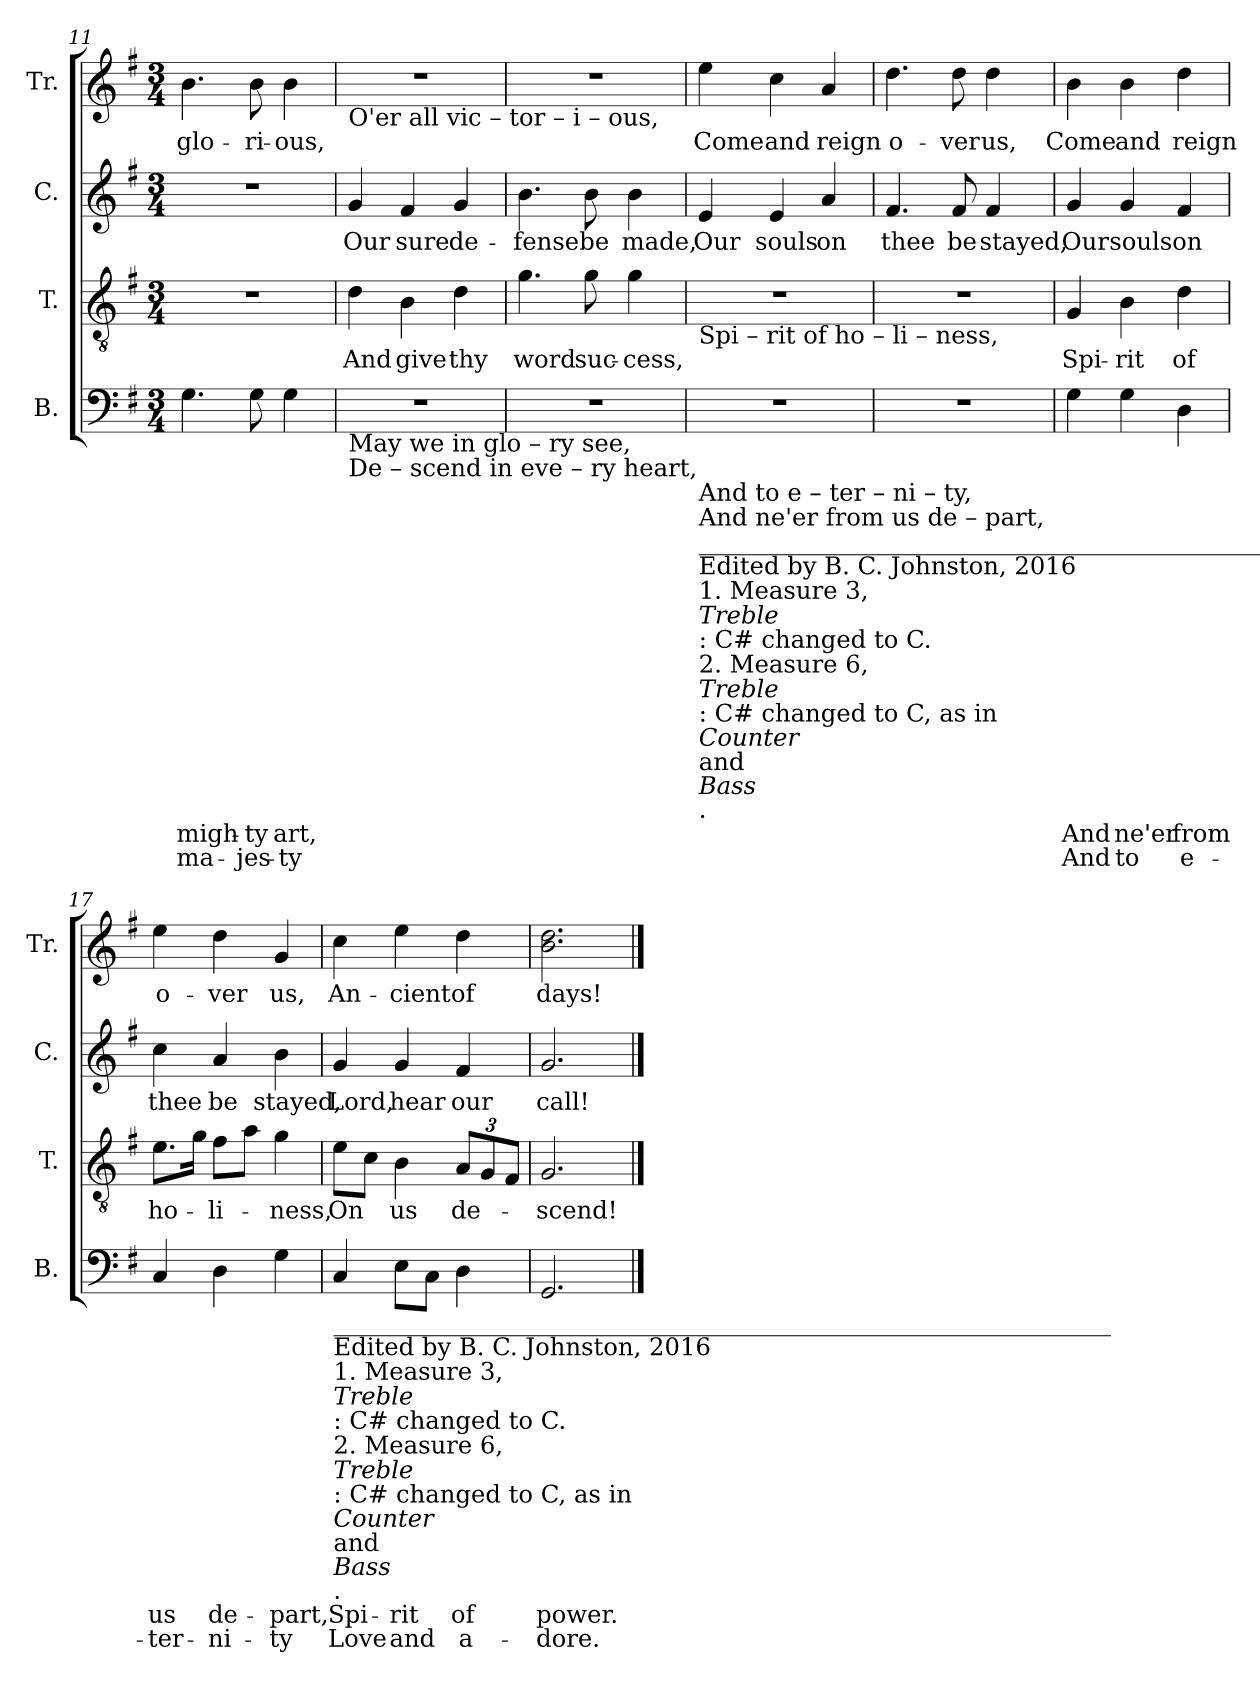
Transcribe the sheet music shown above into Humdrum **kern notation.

**kern	**text	**text	**kern	**text	**kern	**text	**kern	**text
*part4	*part4	*part4	*part3	*part3	*part2	*part2	*part1	*part1
*staff4	*staff4	*staff4	*staff3	*staff3	*staff2	*staff2	*staff1	*staff1
*I"B.	*	*	*I"T.	*	*I"C.	*	*I"Tr.	*
*I'B.	*	*	*I'T.	*	*I'C.	*	*I'Tr.	*
*clefF4	*	*	*clefGv2	*	*clefG2	*	*clefG2	*
*k[f#]	*	*	*k[f#]	*	*k[f#]	*	*k[f#]	*
*M3/4	*	*	*M3/4	*	*M3/4	*	*M3/4	*
=11	=11	=11	=11	=11	=11	=11	=11	=11
4.G\	-migh-	ma-	2.r	.	2.r	.	4.b\	glo-
8G\	-ty	-jes-	.	.	.	.	8b\	-ri-
4G\	art,	-ty	.	.	.	.	4b\	-ous,
=12	=12	=12	=12	=12	=12	=12	=12	=12
!	!	!	!	!	!	!	!LO:TX:b:t=O'er    all     vic   –   tor     –    i  –   ous,	!
!LO:TX:b:t=May      we    in        glo  –   ry    see,	!	!	!	!	!	!	!	!
!LO:TX:b:t=De  –  scend in       eve  –  ry   heart,	!	!	!	!	!	!	!	!
2.r	.	.	4d\	And	4g/	Our	2.r	.
.	.	.	4B\	give	4f#/	sure	.	.
.	.	.	4d\	thy	4g/	de-	.	.
=13	=13	=13	=13	=13	=13	=13	=13	=13
2.r	.	.	4.g\	word	4.b\	-fense	2.r	.
.	.	.	8g\	suc-	8b\	be	.	.
.	.	.	4g\	-cess,	4b\	made,	.	.
!!LO:LB:g=z
=14	=14	=14	=14	=14	=14	=14	=14	=14
!	!	!	!LO:TX:b:t=Spi   –   rit    of            ho   –   li   –   ness,	!	!	!	!	!
!LO:TX:b:t=And     to         e     –   ter  –   ni  –   ty,	!	!	!	!	!	!	!	!
!LO:TX:b:t=And    ne'er  from     us        de  – part,	!	!	!	!	!	!	!	!
!LO:TX:b:t=________________________________________________________________	!	!	!	!	!	!	!	!
!LO:TX:b:t=Edited by B. C. Johnston, 2016	!	!	!	!	!	!	!	!
!LO:TX:b:t=1. Measure 3,	!	!	!	!	!	!	!	!
!LO:TX:b:i:t=Treble	!	!	!	!	!	!	!	!
!LO:TX:b:t=&colon; C# changed to C.	!	!	!	!	!	!	!	!
!LO:TX:b:t=2. Measure 6,	!	!	!	!	!	!	!	!
!LO:TX:b:i:t=Treble	!	!	!	!	!	!	!	!
!LO:TX:b:t=&colon; C# changed to C, as in	!	!	!	!	!	!	!	!
!LO:TX:b:i:t=Counter	!	!	!	!	!	!	!	!
!LO:TX:b:t=and	!	!	!	!	!	!	!	!
!LO:TX:b:i:t=Bass	!	!	!	!	!	!	!	!
!LO:TX:b:t=.	!	!	!	!	!	!	!	!
2.r	.	.	2.r	.	4e/	Our	4ee\	Come
.	.	.	.	.	4e/	souls	4cc\	and
.	.	.	.	.	4a/	on	4a/	reign
=15	=15	=15	=15	=15	=15	=15	=15	=15
2.r	.	.	2.r	.	4.f#/	thee	4.dd\	o-
.	.	.	.	.	8f#/	be	8dd\	-ver
.	.	.	.	.	4f#/	stayed,	4dd\	us,
=16	=16	=16	=16	=16	=16	=16	=16	=16
4G\	And	And	4G/	Spi-	4g/	Our	4b\	Come
4G\	ne'er	to	4B\	-rit	4g/	souls	4b\	and
4D\	from	e-	4d\	of	4f#/	on	4dd\	reign
=17	=17	=17	=17	=17	=17	=17	=17	=17
4C/	us	-ter-	8.e\L	ho-	4cc\	thee	4ee\	o-
.	.	.	16g\Jk	.	.	.	.	.
4D\	de-	-ni-	8f#\L	-li-	4a/	be	4dd\	-ver
.	.	.	8a\J	.	.	.	.	.
4G\	-part,	-ty	4g\	-ness,	4b\	stayed,	4g/	us,
=18	=18	=18	=18	=18	=18	=18	=18	=18
!LO:TX:b:t=________________________________________________________________	!	!	!	!	!	!	!	!
!LO:TX:b:t=Edited by B. C. Johnston, 2016	!	!	!	!	!	!	!	!
!LO:TX:b:t=1. Measure 3,	!	!	!	!	!	!	!	!
!LO:TX:b:i:t=Treble	!	!	!	!	!	!	!	!
!LO:TX:b:t=&colon; C# changed to C.	!	!	!	!	!	!	!	!
!LO:TX:b:t=2. Measure 6,	!	!	!	!	!	!	!	!
!LO:TX:b:i:t=Treble	!	!	!	!	!	!	!	!
!LO:TX:b:t=&colon; C# changed to C, as in	!	!	!	!	!	!	!	!
!LO:TX:b:i:t=Counter	!	!	!	!	!	!	!	!
!LO:TX:b:t=and	!	!	!	!	!	!	!	!
!LO:TX:b:i:t=Bass	!	!	!	!	!	!	!	!
!LO:TX:b:t=.	!	!	!	!	!	!	!	!
4C/	Spi-	Love	8e\L	On	4g/	Lord,	4cc\	An-
.	.	.	8c\J	.	.	.	.	.
8E\L	-rit	and	4B\	us	4g/	hear	4ee\	-cient
8C\J	.	.	.	.	.	.	.	.
*	*	*	*Xbrackettup	*	*	*	*	*
4D\	of	a-	12A/L	de-	4f#/	our	4dd\	of
.	.	.	12G/	.	.	.	.	.
.	.	.	12F#/J	.	.	.	.	.
=19	=19	=19	=19	=19	=19	=19	=19	=19
2.GG/	power.	-dore.	2.G/	-scend!	2.g/	call!	2.b\ 2.dd\	days!
==	==	==	==	==	==	==	==	==
*-	*-	*-	*-	*-	*-	*-	*-	*-
